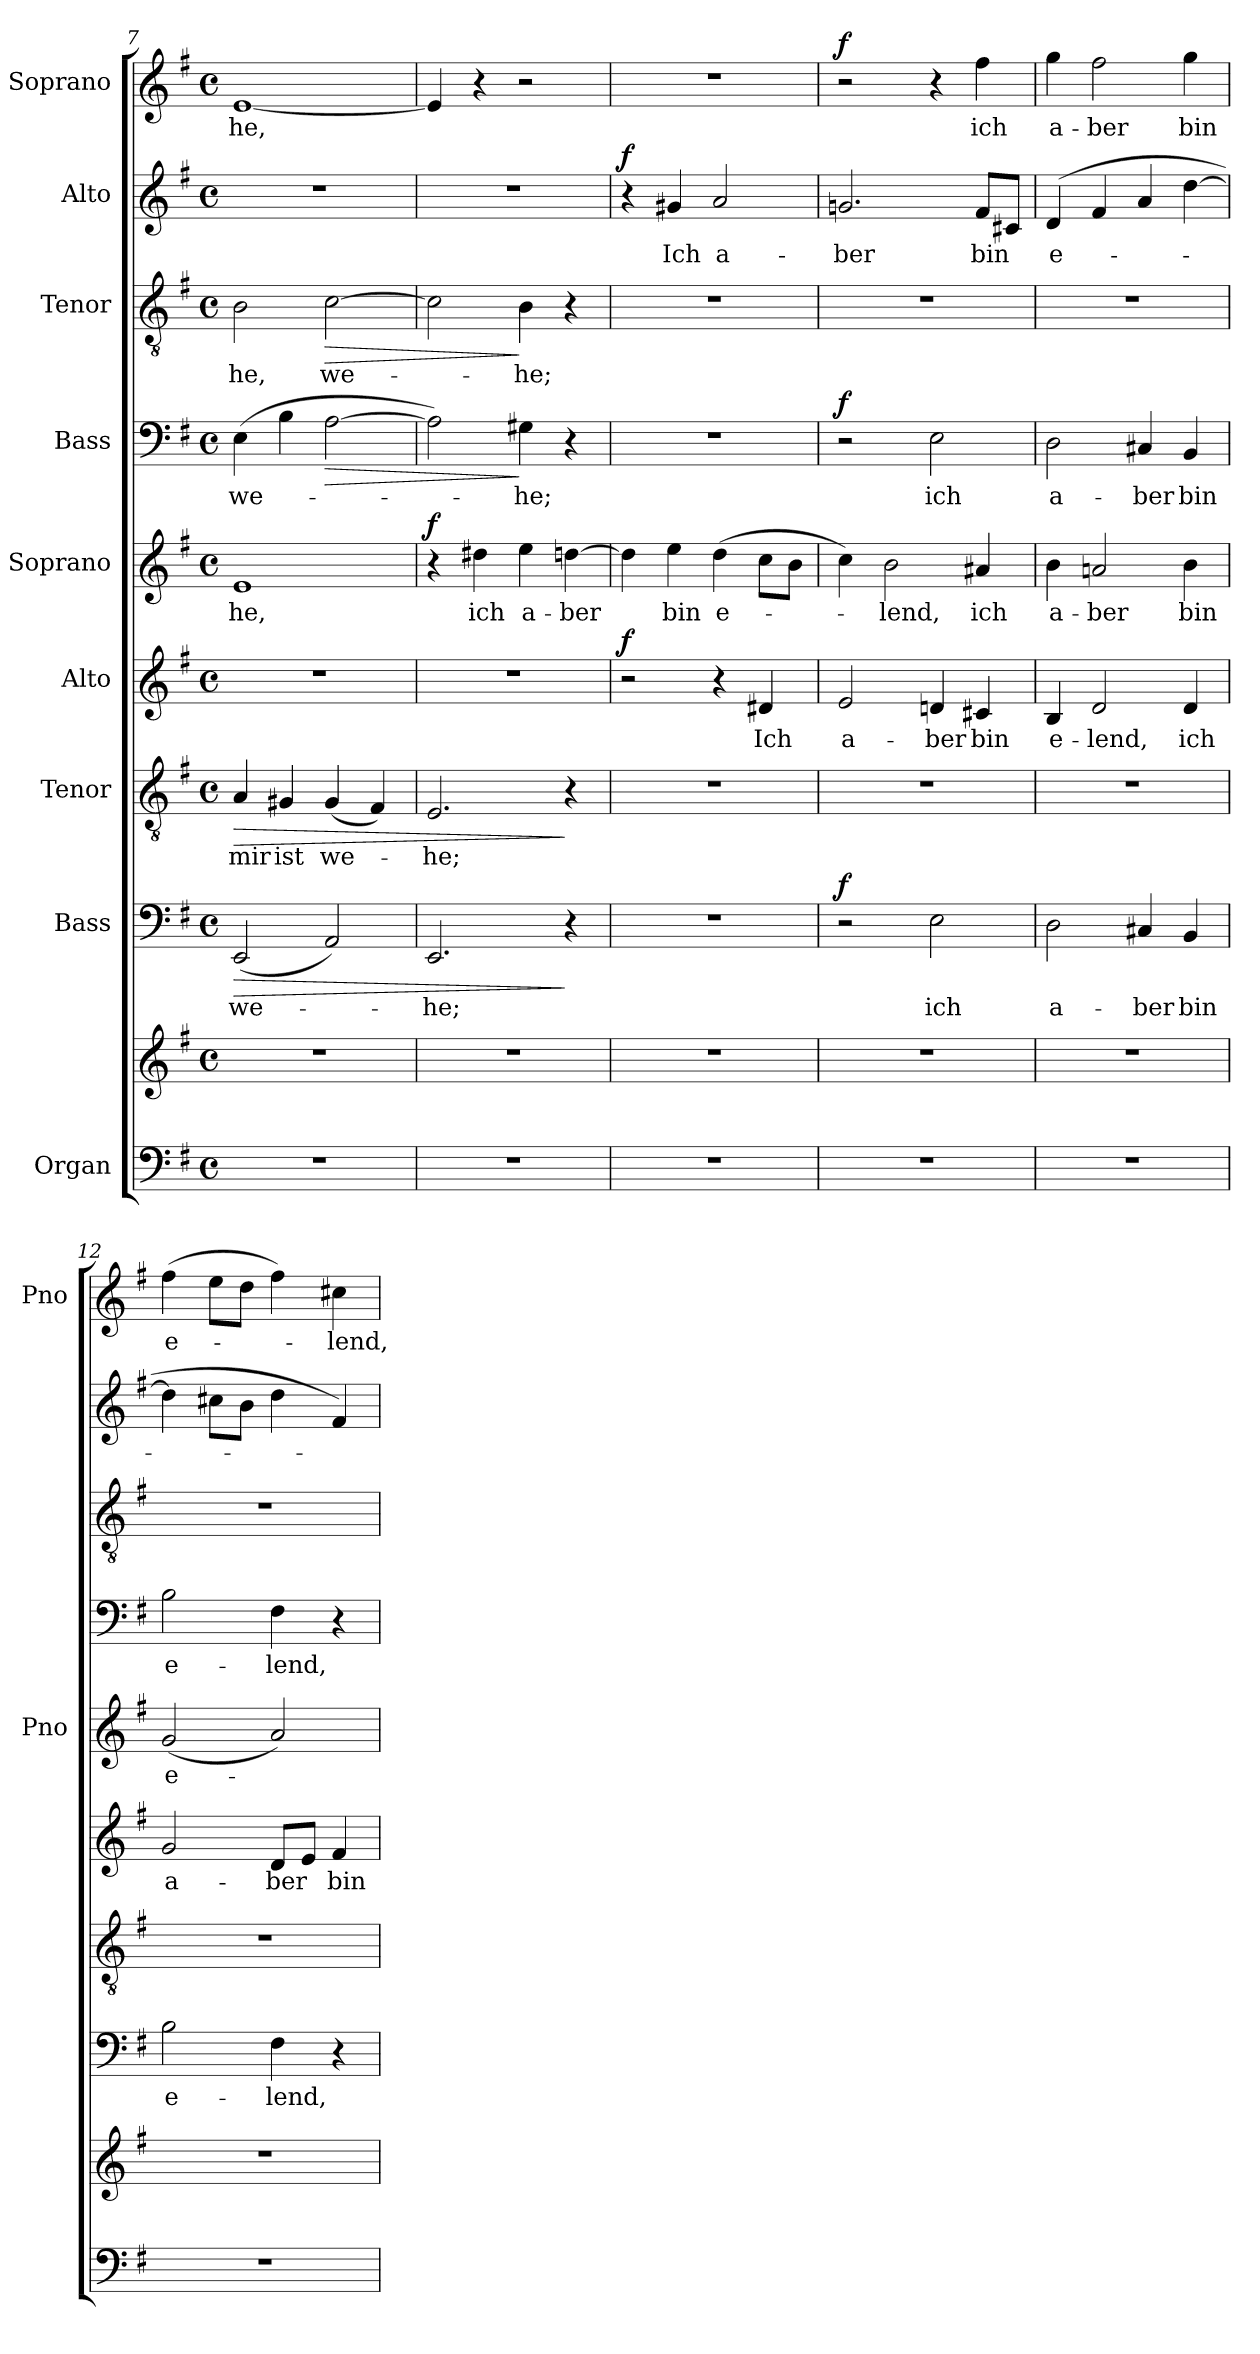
**kern	**kern	**kern	**text	**dynam	**kern	**text	**dynam	**kern	**text	**dynam	**kern	**text	**dynam	**kern	**text	**dynam	**kern	**text	**dynam	**kern	**text	**dynam	**kern	**text	**dynam
*part9	*part9	*part8	*part8	*part8	*part7	*part7	*part7	*part6	*part6	*part6	*part5	*part5	*part5	*part4	*part4	*part4	*part3	*part3	*part3	*part2	*part2	*part2	*part1	*part1	*part1
*staff10	*staff9	*staff8	*staff8	*staff8	*staff7	*staff7	*staff7	*staff6	*staff6	*staff6	*staff5	*staff5	*staff5	*staff4	*staff4	*staff4	*staff3	*staff3	*staff3	*staff2	*staff2	*staff2	*staff1	*staff1	*staff1
*I"Organ	*	*I"Bass	*	*	*I"Tenor	*	*	*I"Alto	*	*	*I"Soprano	*	*	*I"Bass	*	*	*I"Tenor	*	*	*I"Alto	*	*	*I"Soprano	*	*
*	*	*	*	*	*	*	*	*	*	*	*I'Pno	*	*	*	*	*	*	*	*	*	*	*	*I'Pno	*	*
*clefF4	*clefG2	*clefF4	*	*	*clefGv2	*	*	*clefG2	*	*	*clefG2	*	*	*clefF4	*	*	*clefGv2	*	*	*clefG2	*	*	*clefG2	*	*
*k[f#]	*k[f#]	*k[f#]	*	*	*k[f#]	*	*	*k[f#]	*	*	*k[f#]	*	*	*k[f#]	*	*	*k[f#]	*	*	*k[f#]	*	*	*k[f#]	*	*
*G:	*G:	*G:	*	*	*G:	*	*	*G:	*	*	*G:	*	*	*G:	*	*	*G:	*	*	*G:	*	*	*G:	*	*
*M4/4	*M4/4	*M4/4	*	*	*M4/4	*	*	*M4/4	*	*	*M4/4	*	*	*M4/4	*	*	*M4/4	*	*	*M4/4	*	*	*M4/4	*	*
*met(c)	*met(c)	*met(c)	*	*	*met(c)	*	*	*met(c)	*	*	*met(c)	*	*	*met(c)	*	*	*met(c)	*	*	*met(c)	*	*	*met(c)	*	*
=7	=7	=7	=7	=7	=7	=7	=7	=7	=7	=7	=7	=7	=7	=7	=7	=7	=7	=7	=7	=7	=7	=7	=7	=7	=7
!	!	!	!LO:LY:b	!LO:HP:b	!	!LO:LY:b	!LO:HP:b	!	!	!	!	!LO:LY:b	!	!	!LO:LY:b	!	!	!LO:LY:b	!	!	!	!	!	!LO:LY:b	!
1r	1r	(<2EE/	we-	>	4A/	mir	>	1r	.	.	1e	-he,	.	(>4E\	we-	.	2B\	-he,	.	1r	.	.	[1e	-he,	.
!	!	!	!	!	!	!LO:LY:b	!	!	!	!	!	!	!	!	!	!	!	!	!	!	!	!	!	!	!
.	.	.	.	.	4G#X/	ist	.	.	.	.	.	.	.	4B\	.	.	.	.	.	.	.	.	.	.	.
!	!	!	!	!	!	!LO:LY:b	!	!	!	!	!	!	!	!	!	!LO:HP:b	!	!LO:LY:b	!LO:HP:b	!	!	!	!	!	!
.	.	2AA/)	.	.	(<4G#/	we-	.	.	.	.	.	.	.	[2A\	.	>	[2c\	we-	>	.	.	.	.	.	.
.	.	.	.	.	4F#/)	.	.	.	.	.	.	.	.	.	.	.	.	.	.	.	.	.	.	.	.
=8	=8	=8	=8	=8	=8	=8	=8	=8	=8	=8	=8	=8	=8	=8	=8	=8	=8	=8	=8	=8	=8	=8	=8	=8	=8
!	!	!	!LO:LY:b	!	!	!LO:LY:b	!	!	!	!	!	!	!LO:DY:b	!	!	!	!	!	!	!	!	!	!	!	!
1r	1r	2.EE/	-he;	.	2.E/	-he;	.	1r	.	.	4r	.	f	2A\])	.	.	2c\]	.	.	1r	.	.	4e/]	.	.
!	!	!	!	!	!	!	!	!	!	!	!	!LO:LY:b	!	!	!	!	!	!	!	!	!	!	!	!	!
.	.	.	.	.	.	.	.	.	.	.	4dd#X\	ich	.	.	.	.	.	.	.	.	.	.	4r	.	.
!	!	!	!	!	!	!	!	!	!	!	!	!LO:LY:b	!	!	!LO:LY:b	!	!	!LO:LY:b	!	!	!	!	!	!	!
.	.	.	.	.	.	.	.	.	.	.	4ee\	a-	.	4G#X\	-he;	]	4B\	-he;	]	.	.	.	2r	.	.
!	!	!	!	!	!	!	!	!	!	!	!	!LO:LY:b	!	!	!	!	!	!	!	!	!	!	!	!	!
.	.	4r	.	]	4r	.	]	.	.	.	[4ddn\	-ber	.	4r	.	.	4r	.	.	.	.	.	.	.	.
=9	=9	=9	=9	=9	=9	=9	=9	=9	=9	=9	=9	=9	=9	=9	=9	=9	=9	=9	=9	=9	=9	=9	=9	=9	=9
!	!	!	!	!	!	!	!	!	!	!LO:DY:b	!	!	!	!	!	!	!	!	!	!	!	!LO:DY:b	!	!	!
1r	1r	1r	.	.	1r	.	.	2r	.	f	4dd\]	.	.	1r	.	.	1r	.	.	4r	.	f	1r	.	.
!	!	!	!	!	!	!	!	!	!	!	!	!LO:LY:b	!	!	!	!	!	!	!	!	!LO:LY:b	!	!	!	!
.	.	.	.	.	.	.	.	.	.	.	4ee\	bin	.	.	.	.	.	.	.	4g#X/	Ich	.	.	.	.
!	!	!	!	!	!	!	!	!	!	!	!	!LO:LY:b	!	!	!	!	!	!	!	!	!LO:LY:b	!	!	!	!
.	.	.	.	.	.	.	.	4r	.	.	(>4dd\	e-	.	.	.	.	.	.	.	2a/	a-	.	.	.	.
!	!	!	!	!	!	!	!	!	!LO:LY:b	!	!	!	!	!	!	!	!	!	!	!	!	!	!	!	!
.	.	.	.	.	.	.	.	4d#X/	Ich	.	8cc\L	.	.	.	.	.	.	.	.	.	.	.	.	.	.
.	.	.	.	.	.	.	.	.	.	.	8b\J	.	.	.	.	.	.	.	.	.	.	.	.	.	.
=10	=10	=10	=10	=10	=10	=10	=10	=10	=10	=10	=10	=10	=10	=10	=10	=10	=10	=10	=10	=10	=10	=10	=10	=10	=10
!	!	!	!	!LO:DY:b	!	!	!	!	!LO:LY:b	!	!	!	!	!	!	!LO:DY:b	!	!	!	!	!LO:LY:b	!	!	!	!LO:DY:b
1r	1r	2r	.	f	1r	.	.	2e/	a-	.	4cc\)	.	.	2r	.	f	1r	.	.	2.gn/	-ber	.	2r	.	f
!	!	!	!	!	!	!	!	!	!	!	!	!LO:LY:b	!	!	!	!	!	!	!	!	!	!	!	!	!
.	.	.	.	.	.	.	.	.	.	.	2b\	-lend,	.	.	.	.	.	.	.	.	.	.	.	.	.
!	!	!	!LO:LY:b	!	!	!	!	!	!LO:LY:b	!	!	!	!	!	!LO:LY:b	!	!	!	!	!	!	!	!	!	!
.	.	2E\	ich	.	.	.	.	4dn/	-ber	.	.	.	.	2E\	ich	.	.	.	.	.	.	.	4r	.	.
!	!	!	!	!	!	!	!	!	!LO:LY:b	!	!	!LO:LY:b	!	!	!	!	!	!	!	!	!LO:LY:b	!	!	!LO:LY:b	!
.	.	.	.	.	.	.	.	4c#X/	bin	.	4a#X/	ich	.	.	.	.	.	.	.	8f#/L	bin	.	4ff#\	ich	.
.	.	.	.	.	.	.	.	.	.	.	.	.	.	.	.	.	.	.	.	8c#X/J	.	.	.	.	.
=11	=11	=11	=11	=11	=11	=11	=11	=11	=11	=11	=11	=11	=11	=11	=11	=11	=11	=11	=11	=11	=11	=11	=11	=11	=11
!	!	!	!LO:LY:b	!	!	!	!	!	!LO:LY:b	!	!	!LO:LY:b	!	!	!LO:LY:b	!	!	!	!	!	!LO:LY:b	!	!	!LO:LY:b	!
1r	1r	2D\	a-	.	1r	.	.	4B/	e-	.	4b\	a-	.	2D\	a-	.	1r	.	.	(>4d/	e-	.	4gg\	a-	.
!	!	!	!	!	!	!	!	!	!LO:LY:b	!	!	!LO:LY:b	!	!	!	!	!	!	!	!	!	!	!	!LO:LY:b	!
.	.	.	.	.	.	.	.	2d/	-lend,	.	2an/	-ber	.	.	.	.	.	.	.	4f#/	.	.	2ff#\	-ber	.
!	!	!	!LO:LY:b	!	!	!	!	!	!	!	!	!	!	!	!LO:LY:b	!	!	!	!	!	!	!	!	!	!
.	.	4C#X/	-ber	.	.	.	.	.	.	.	.	.	.	4C#X/	-ber	.	.	.	.	4a/	.	.	.	.	.
!	!	!	!LO:LY:b	!	!	!	!	!	!LO:LY:b	!	!	!LO:LY:b	!	!	!LO:LY:b	!	!	!	!	!	!	!	!	!LO:LY:b	!
.	.	4BB/	bin	.	.	.	.	4d/	ich	.	4b\	bin	.	4BB/	bin	.	.	.	.	[4dd\	.	.	4gg\	bin	.
!!LO:PB:g=z
=12	=12	=12	=12	=12	=12	=12	=12	=12	=12	=12	=12	=12	=12	=12	=12	=12	=12	=12	=12	=12	=12	=12	=12	=12	=12
!	!	!	!LO:LY:b	!	!	!	!	!	!LO:LY:b	!	!	!LO:LY:b	!	!	!LO:LY:b	!	!	!	!	!	!LO:LY:b	!	!	!LO:LY:b	!
1r	1r	2B\	e-	.	1r	.	.	2g/	a-	.	(<2g/	e-	.	2B\	e-	.	1r	.	.	4dd\]	­-	.	(>4ff#\	e-	.
.	.	.	.	.	.	.	.	.	.	.	.	.	.	.	.	.	.	.	.	8cc#X\L	.	.	8ee\L	.	.
.	.	.	.	.	.	.	.	.	.	.	.	.	.	.	.	.	.	.	.	8b\J	.	.	8dd\J	.	.
!	!	!	!LO:LY:b	!	!	!	!	!	!LO:LY:b	!	!	!	!	!	!LO:LY:b	!	!	!	!	!	!	!	!	!	!
.	.	4F#\	-lend,	.	.	.	.	8d/L	-ber	.	2a/)	.	.	4F#\	-lend,	.	.	.	.	4dd\	.	.	4ff#\)	.	.
.	.	.	.	.	.	.	.	8e/J	.	.	.	.	.	.	.	.	.	.	.	.	.	.	.	.	.
!	!	!	!	!	!	!	!	!	!LO:LY:b	!	!	!	!	!	!	!	!	!	!	!	!	!	!	!LO:LY:b	!
.	.	4r	.	.	.	.	.	4f#/	bin	.	.	.	.	4r	.	.	.	.	.	4f#/)	.	.	4cc#X\	-lend,	.
=	=	=	=	=	=	=	=	=	=	=	=	=	=	=	=	=	=	=	=	=	=	=	=	=	=
*-	*-	*-	*-	*-	*-	*-	*-	*-	*-	*-	*-	*-	*-	*-	*-	*-	*-	*-	*-	*-	*-	*-	*-	*-	*-
